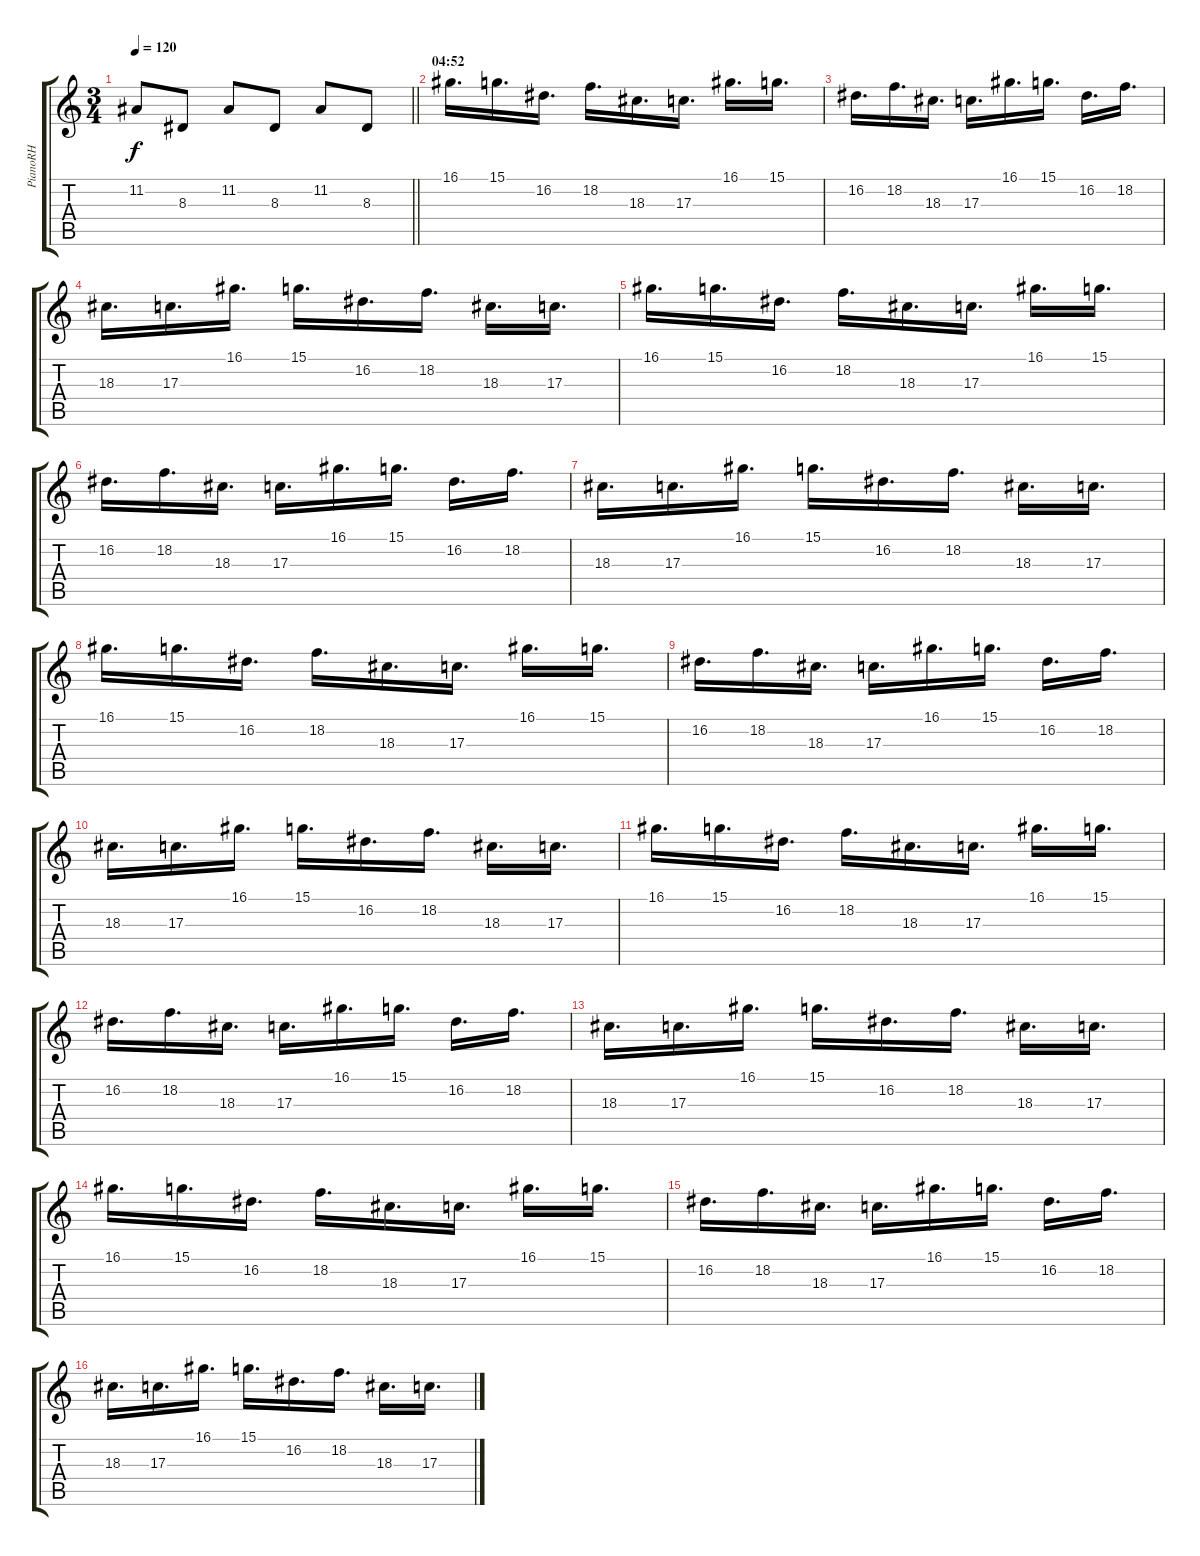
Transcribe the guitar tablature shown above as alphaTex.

\track ("PianoRH" "PianoRH") {instrument brightacousticpiano}
\staff {score tabs}
\tuning (E4 B3 G3 D3 A2 E2) {hide}
\ts (3 4)
\tempo 120
\clef g2
\barLineRight lightlight
\ks c
11.2.8{dy f} 8.3.8 11.2.8 8.3.8 11.2.8 8.3.8 |
\section ("" "04:52")
16.1.16{d volume 13 instrument acousticgrandpiano} 15.1.16{d} 16.2.16{d} 18.2.16{d} 18.3.16{d} 17.3.16{d} 16.1.16{d} 15.1.16{d} |
16.2.16{d} 18.2.16{d} 18.3.16{d} 17.3.16{d} 16.1.16{d} 15.1.16{d} 16.2.16{d} 18.2.16{d} |
18.3.16{d} 17.3.16{d} 16.1.16{d} 15.1.16{d} 16.2.16{d} 18.2.16{d} 18.3.16{d} 17.3.16{d} |
16.1.16{d} 15.1.16{d} 16.2.16{d} 18.2.16{d} 18.3.16{d} 17.3.16{d} 16.1.16{d} 15.1.16{d} |
16.2.16{d} 18.2.16{d} 18.3.16{d} 17.3.16{d} 16.1.16{d} 15.1.16{d} 16.2.16{d} 18.2.16{d} |
18.3.16{d} 17.3.16{d} 16.1.16{d} 15.1.16{d} 16.2.16{d} 18.2.16{d} 18.3.16{d} 17.3.16{d} |
16.1.16{d} 15.1.16{d} 16.2.16{d} 18.2.16{d} 18.3.16{d} 17.3.16{d} 16.1.16{d} 15.1.16{d} |
16.2.16{d} 18.2.16{d} 18.3.16{d} 17.3.16{d} 16.1.16{d} 15.1.16{d} 16.2.16{d} 18.2.16{d} |
18.3.16{d} 17.3.16{d} 16.1.16{d} 15.1.16{d} 16.2.16{d} 18.2.16{d} 18.3.16{d} 17.3.16{d} |
16.1.16{d} 15.1.16{d} 16.2.16{d} 18.2.16{d} 18.3.16{d} 17.3.16{d} 16.1.16{d} 15.1.16{d} |
16.2.16{d} 18.2.16{d} 18.3.16{d} 17.3.16{d} 16.1.16{d} 15.1.16{d} 16.2.16{d} 18.2.16{d} |
18.3.16{d} 17.3.16{d} 16.1.16{d} 15.1.16{d} 16.2.16{d} 18.2.16{d} 18.3.16{d} 17.3.16{d} |
16.1.16{d} 15.1.16{d} 16.2.16{d} 18.2.16{d} 18.3.16{d} 17.3.16{d} 16.1.16{d} 15.1.16{d} |
16.2.16{d} 18.2.16{d} 18.3.16{d} 17.3.16{d} 16.1.16{d} 15.1.16{d} 16.2.16{d} 18.2.16{d} |
18.3.16{d} 17.3.16{d} 16.1.16{d} 15.1.16{d} 16.2.16{d} 18.2.16{d} 18.3.16{d} 17.3.16{d}
